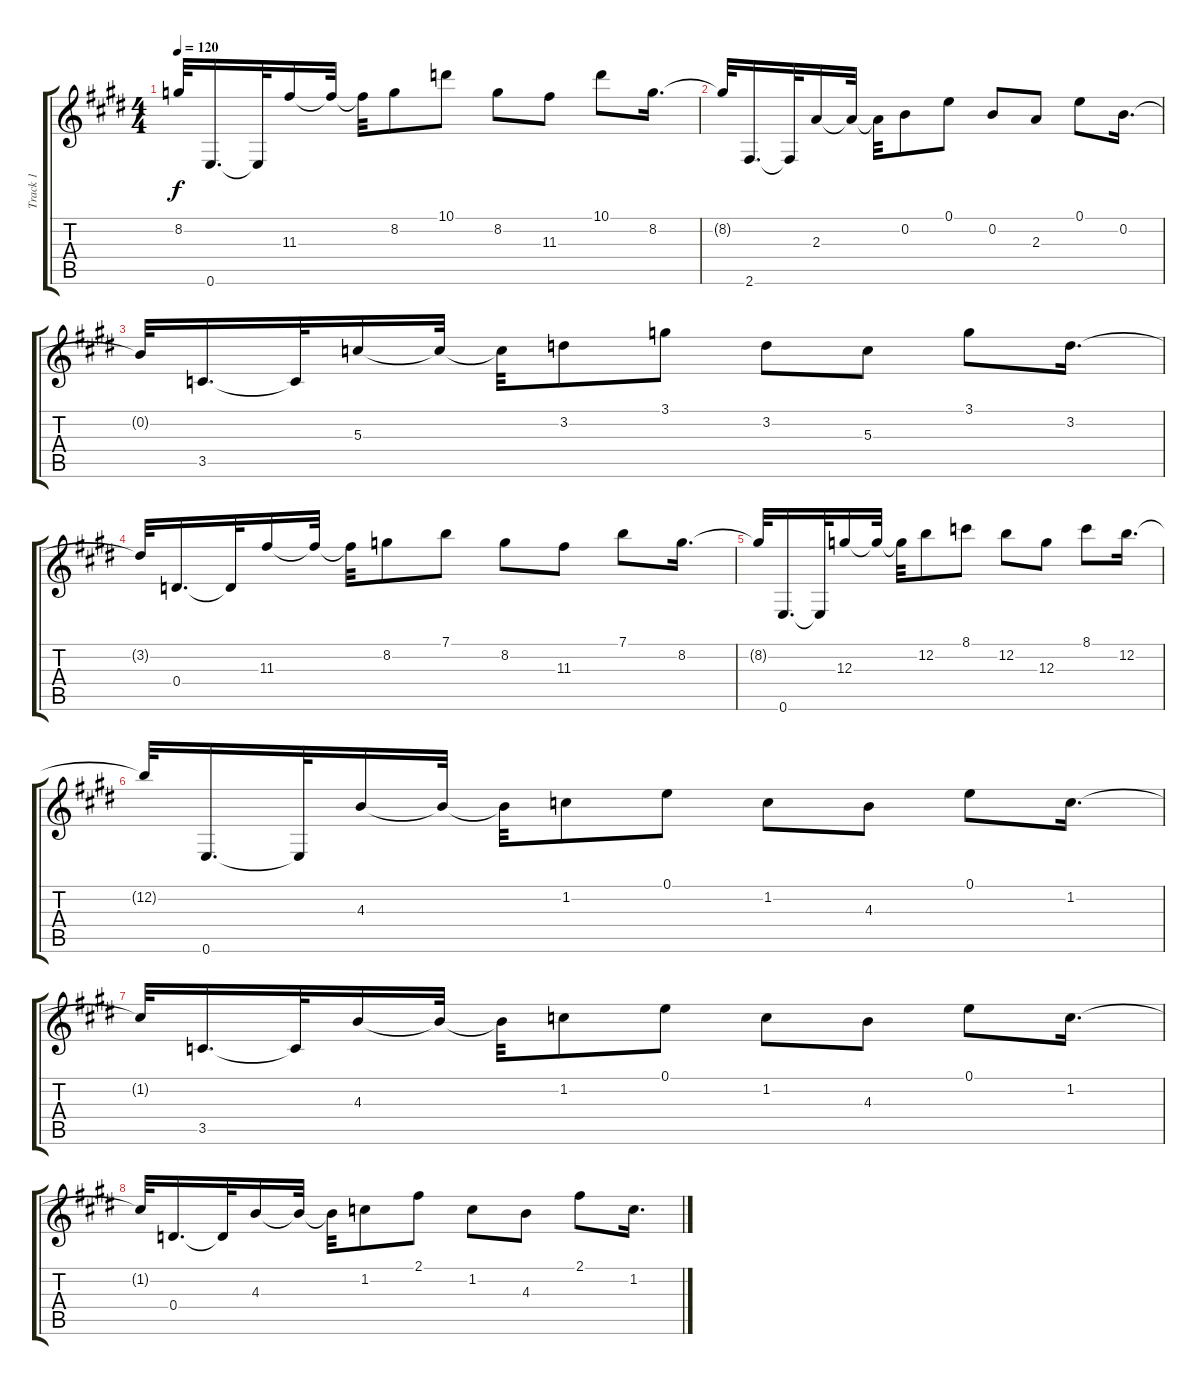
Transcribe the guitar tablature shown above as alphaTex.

\track ("Track 1" "Track 1") {instrument acousticguitarsteel}
\staff {score tabs}
\tuning (E4 B3 G3 D3 A2 E2) {hide}
\ts (4 4)
\tempo 120
\clef g2
\ks e
8.2{t}.32{dy f} 0.6.16{d} 0.6{t}.32 11.3.16 11.3{t}.32 11.3{t}.32 8.2.8 10.1.8 8.2.8 11.3.8 10.1.8 8.2.16{d} |
8.2{t}.32 2.6.16{d} 2.6{t}.32 2.3.16 2.3{t}.32 2.3{t}.32 0.2.8 0.1.8 0.2.8 2.3.8 0.1.8 0.2.16{d} |
0.2{t}.32 3.5.16{d} 3.5{t}.32 5.3.16 5.3{t}.32 5.3{t}.32 3.2.8 3.1.8 3.2.8 5.3.8 3.1.8 3.2.16{d} |
3.2{t}.32 0.4.16{d} 0.4{t}.32 11.3.16 11.3{t}.32 11.3{t}.32 8.2.8 7.1.8 8.2.8 11.3.8 7.1.8 8.2.16{d} |
8.2{t}.32 0.6.16{d} 0.6{t}.32 12.3.16 12.3{t}.32 12.3{t}.32 12.2.8 8.1.8 12.2.8 12.3.8 8.1.8 12.2.16{d} |
12.2{t}.32 0.6.16{d} 0.6{t}.32 4.3.16 4.3{t}.32 4.3{t}.32 1.2.8 0.1.8 1.2.8 4.3.8 0.1.8 1.2.16{d} |
1.2{t}.32 3.5.16{d} 3.5{t}.32 4.3.16 4.3{t}.32 4.3{t}.32 1.2.8 0.1.8 1.2.8 4.3.8 0.1.8 1.2.16{d} |
1.2{t}.32 0.4.16{d} 0.4{t}.32 4.3.16 4.3{t}.32 4.3{t}.32 1.2.8 2.1.8 1.2.8 4.3.8 2.1.8 1.2.16{d}
